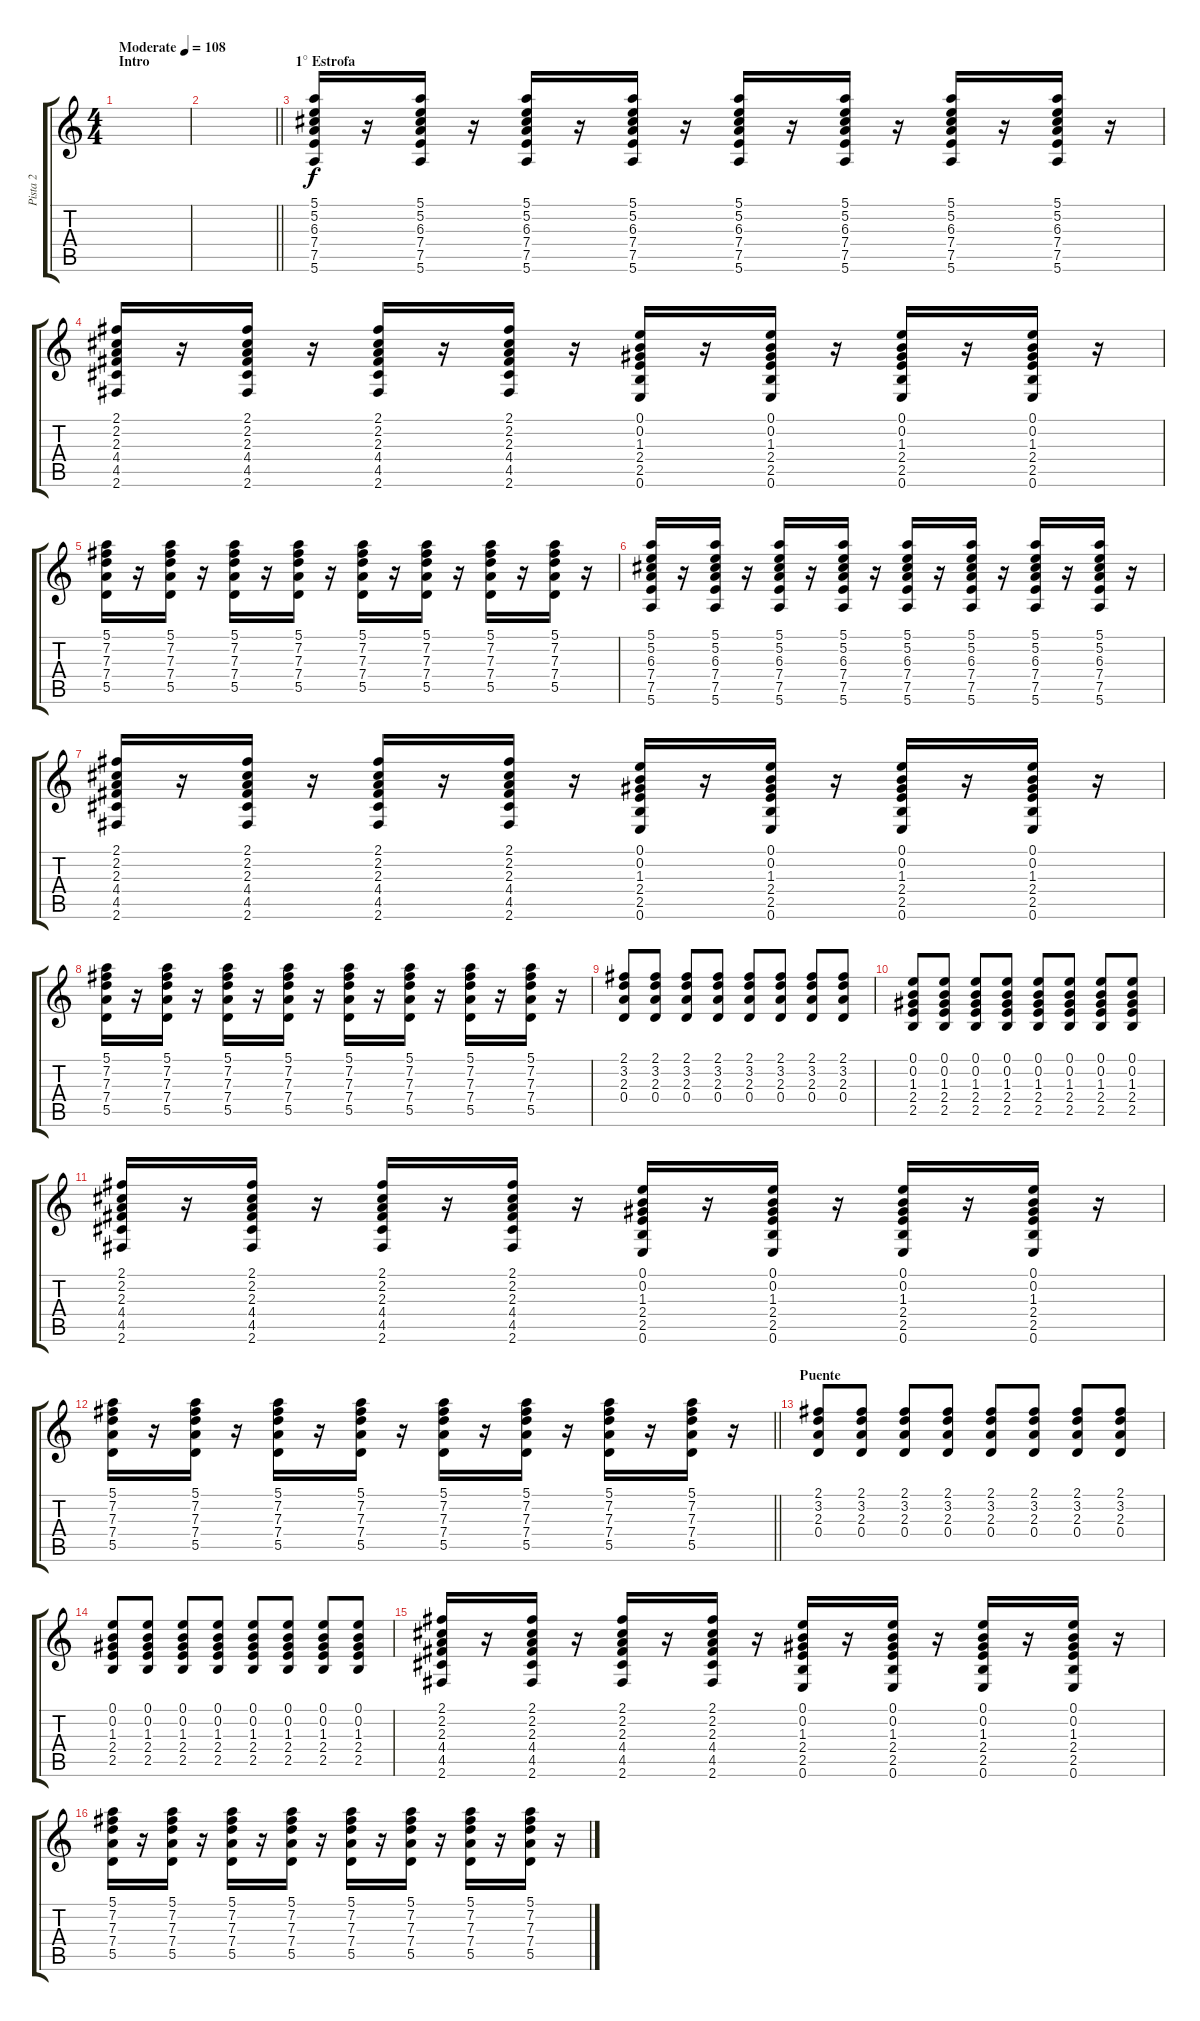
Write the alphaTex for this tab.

\track ("Pista 2" "Pista 2") {instrument overdrivenguitar}
\staff {score tabs}
\tuning (E4 B3 G3 D3 A2 E2) {hide}
\ts (4 4)
\section ("" "Intro")
\tempo (108 "Moderate")
\clef g2
\ks c
|
\barLineRight lightlight
|
\section ("" "1° Estrofa")
(5.1 5.2 6.3 7.4 7.5 5.6).16 r.16 (5.1 5.2 6.3 7.4 7.5 5.6).16 r.16 (5.1 5.2 6.3 7.4 7.5 5.6).16 r.16 (5.1 5.2 6.3 7.4 7.5 5.6).16 r.16 (5.1 5.2 6.3 7.4 7.5 5.6).16 r.16 (5.1 5.2 6.3 7.4 7.5 5.6).16 r.16 (5.1 5.2 6.3 7.4 7.5 5.6).16 r.16 (5.1 5.2 6.3 7.4 7.5 5.6).16 r.16 |
(2.1 2.2 2.3 4.4 4.5 2.6).16 r.16 (2.1 2.2 2.3 4.4 4.5 2.6).16 r.16 (2.1 2.2 2.3 4.4 4.5 2.6).16 r.16 (2.1 2.2 2.3 4.4 4.5 2.6).16 r.16 (0.1 0.2 1.3 2.4 2.5 0.6).16 r.16 (0.1 0.2 1.3 2.4 2.5 0.6).16 r.16 (0.1 0.2 1.3 2.4 2.5 0.6).16 r.16 (0.1 0.2 1.3 2.4 2.5 0.6).16 r.16 |
(5.1 7.2 7.3 7.4 5.5).16 r.16 (5.1 7.2 7.3 7.4 5.5).16 r.16 (5.1 7.2 7.3 7.4 5.5).16 r.16 (5.1 7.2 7.3 7.4 5.5).16 r.16 (5.1 7.2 7.3 7.4 5.5).16 r.16 (5.1 7.2 7.3 7.4 5.5).16 r.16 (5.1 7.2 7.3 7.4 5.5).16 r.16 (5.1 7.2 7.3 7.4 5.5).16 r.16 |
(5.1 5.2 6.3 7.4 7.5 5.6).16 r.16 (5.1 5.2 6.3 7.4 7.5 5.6).16 r.16 (5.1 5.2 6.3 7.4 7.5 5.6).16 r.16 (5.1 5.2 6.3 7.4 7.5 5.6).16 r.16 (5.1 5.2 6.3 7.4 7.5 5.6).16 r.16 (5.1 5.2 6.3 7.4 7.5 5.6).16 r.16 (5.1 5.2 6.3 7.4 7.5 5.6).16 r.16 (5.1 5.2 6.3 7.4 7.5 5.6).16 r.16 |
(2.1 2.2 2.3 4.4 4.5 2.6).16 r.16 (2.1 2.2 2.3 4.4 4.5 2.6).16 r.16 (2.1 2.2 2.3 4.4 4.5 2.6).16 r.16 (2.1 2.2 2.3 4.4 4.5 2.6).16 r.16 (0.1 0.2 1.3 2.4 2.5 0.6).16 r.16 (0.1 0.2 1.3 2.4 2.5 0.6).16 r.16 (0.1 0.2 1.3 2.4 2.5 0.6).16 r.16 (0.1 0.2 1.3 2.4 2.5 0.6).16 r.16 |
(5.1 7.2 7.3 7.4 5.5).16 r.16 (5.1 7.2 7.3 7.4 5.5).16 r.16 (5.1 7.2 7.3 7.4 5.5).16 r.16 (5.1 7.2 7.3 7.4 5.5).16 r.16 (5.1 7.2 7.3 7.4 5.5).16 r.16 (5.1 7.2 7.3 7.4 5.5).16 r.16 (5.1 7.2 7.3 7.4 5.5).16 r.16 (5.1 7.2 7.3 7.4 5.5).16 r.16 |
(2.1 3.2 2.3 0.4).8 (2.1 3.2 2.3 0.4).8 (2.1 3.2 2.3 0.4).8 (2.1 3.2 2.3 0.4).8 (2.1 3.2 2.3 0.4).8 (2.1 3.2 2.3 0.4).8 (2.1 3.2 2.3 0.4).8 (2.1 3.2 2.3 0.4).8 |
(0.1 0.2 1.3 2.4 2.5).8 (0.1 0.2 1.3 2.4 2.5).8 (0.1 0.2 1.3 2.4 2.5).8 (0.1 0.2 1.3 2.4 2.5).8 (0.1 0.2 1.3 2.4 2.5).8 (0.1 0.2 1.3 2.4 2.5).8 (0.1 0.2 1.3 2.4 2.5).8 (0.1 0.2 1.3 2.4 2.5).8 |
(2.1 2.2 2.3 4.4 4.5 2.6).16 r.16 (2.1 2.2 2.3 4.4 4.5 2.6).16 r.16 (2.1 2.2 2.3 4.4 4.5 2.6).16 r.16 (2.1 2.2 2.3 4.4 4.5 2.6).16 r.16 (0.1 0.2 1.3 2.4 2.5 0.6).16 r.16 (0.1 0.2 1.3 2.4 2.5 0.6).16 r.16 (0.1 0.2 1.3 2.4 2.5 0.6).16 r.16 (0.1 0.2 1.3 2.4 2.5 0.6).16 r.16 |
\barLineRight lightlight
(5.1 7.2 7.3 7.4 5.5).16 r.16 (5.1 7.2 7.3 7.4 5.5).16 r.16 (5.1 7.2 7.3 7.4 5.5).16 r.16 (5.1 7.2 7.3 7.4 5.5).16 r.16 (5.1 7.2 7.3 7.4 5.5).16 r.16 (5.1 7.2 7.3 7.4 5.5).16 r.16 (5.1 7.2 7.3 7.4 5.5).16 r.16 (5.1 7.2 7.3 7.4 5.5).16 r.16 |
\section ("" "Puente")
(2.1 3.2 2.3 0.4).8 (2.1 3.2 2.3 0.4).8 (2.1 3.2 2.3 0.4).8 (2.1 3.2 2.3 0.4).8 (2.1 3.2 2.3 0.4).8 (2.1 3.2 2.3 0.4).8 (2.1 3.2 2.3 0.4).8 (2.1 3.2 2.3 0.4).8 |
(0.1 0.2 1.3 2.4 2.5).8 (0.1 0.2 1.3 2.4 2.5).8 (0.1 0.2 1.3 2.4 2.5).8 (0.1 0.2 1.3 2.4 2.5).8 (0.1 0.2 1.3 2.4 2.5).8 (0.1 0.2 1.3 2.4 2.5).8 (0.1 0.2 1.3 2.4 2.5).8 (0.1 0.2 1.3 2.4 2.5).8 |
(2.1 2.2 2.3 4.4 4.5 2.6).16 r.16 (2.1 2.2 2.3 4.4 4.5 2.6).16 r.16 (2.1 2.2 2.3 4.4 4.5 2.6).16 r.16 (2.1 2.2 2.3 4.4 4.5 2.6).16 r.16 (0.1 0.2 1.3 2.4 2.5 0.6).16 r.16 (0.1 0.2 1.3 2.4 2.5 0.6).16 r.16 (0.1 0.2 1.3 2.4 2.5 0.6).16 r.16 (0.1 0.2 1.3 2.4 2.5 0.6).16 r.16 |
(5.1 7.2 7.3 7.4 5.5).16 r.16 (5.1 7.2 7.3 7.4 5.5).16 r.16 (5.1 7.2 7.3 7.4 5.5).16 r.16 (5.1 7.2 7.3 7.4 5.5).16 r.16 (5.1 7.2 7.3 7.4 5.5).16 r.16 (5.1 7.2 7.3 7.4 5.5).16 r.16 (5.1 7.2 7.3 7.4 5.5).16 r.16 (5.1 7.2 7.3 7.4 5.5).16 r.16
